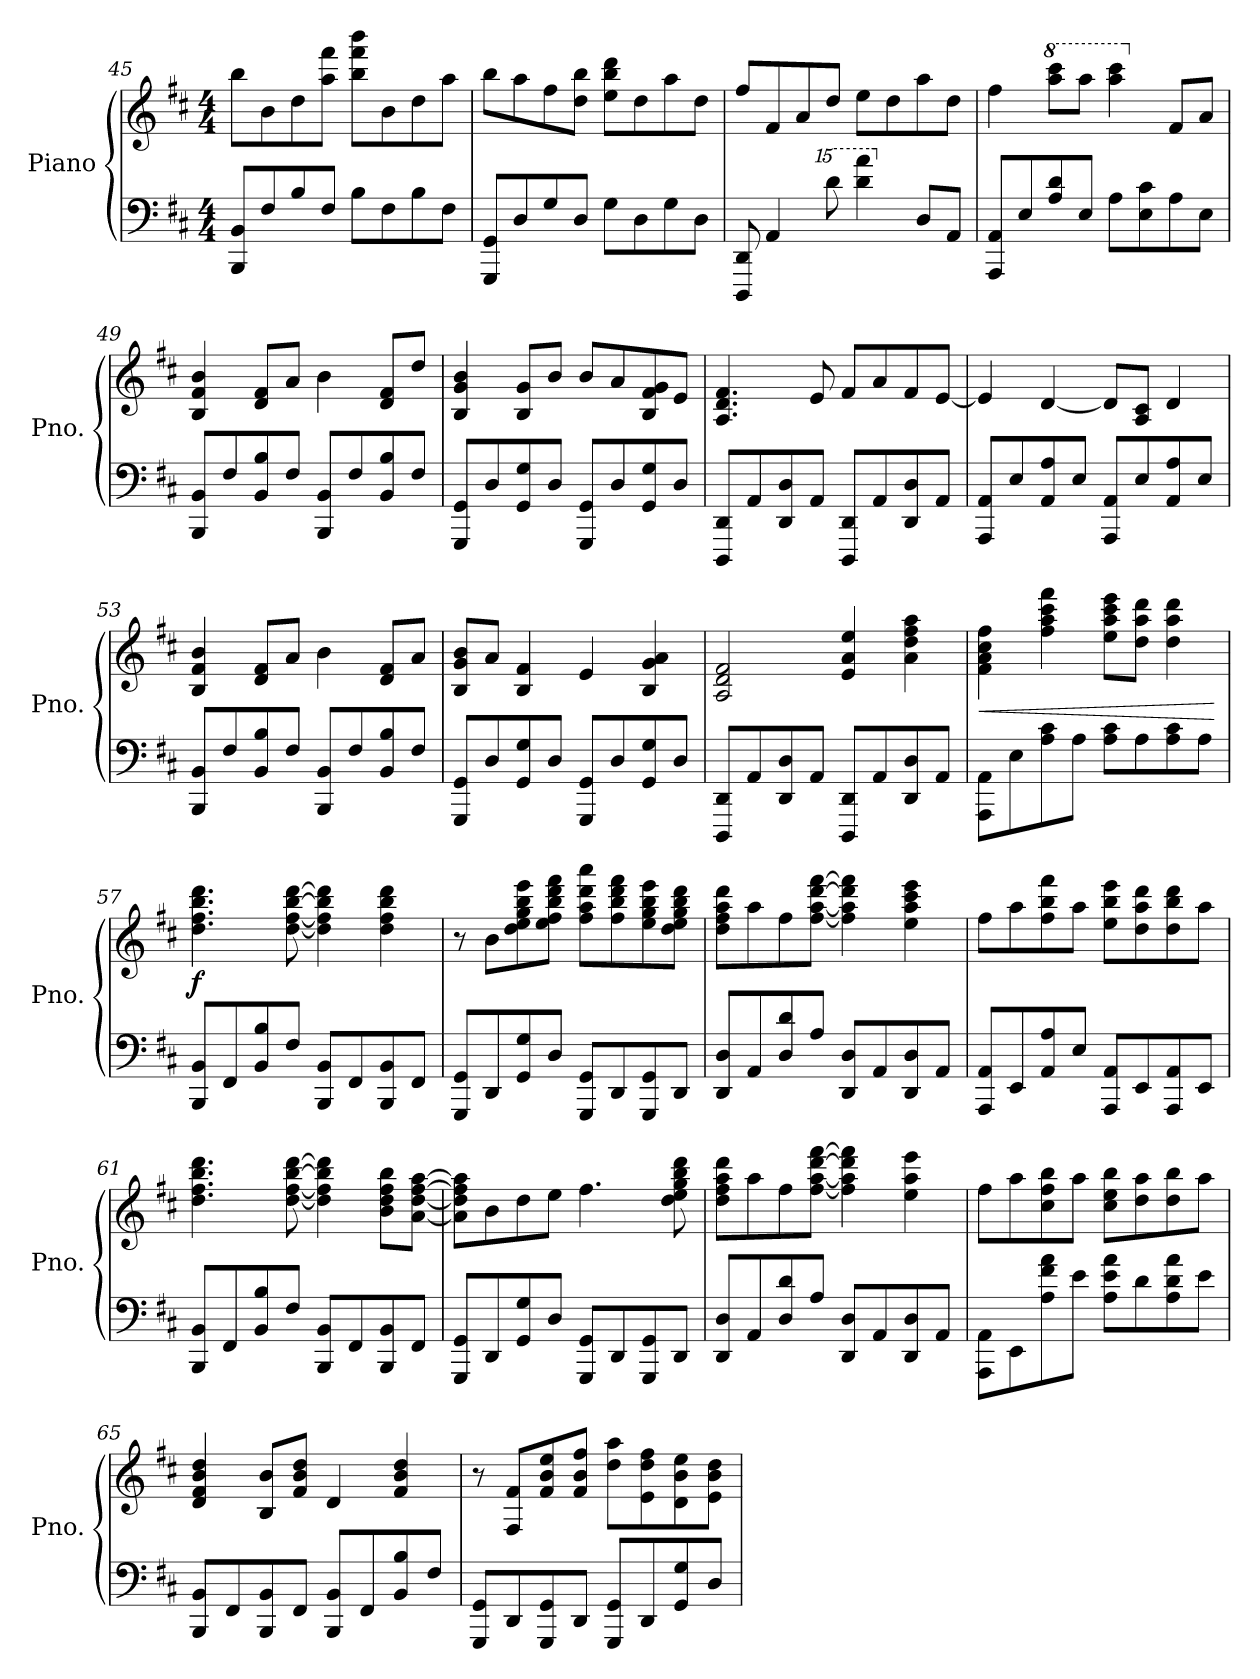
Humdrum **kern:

**kern	**kern	**dynam
*part1	*part1	*part1
*staff2	*staff1	*staff1/2
*I"Piano	*	*
*I'Pno.	*	*
*clefF4	*clefG2	*
*k[f#c#]	*k[f#c#]	*
*M4/4	*M4/4	*
=45	=45	=45
8BBB/ 8BB/L	8bb\L	.
8F#/	8b\	.
8B/	8dd\	.
8F#/J	8aa\ 8fff#\J	.
8B\L	8bb\ 8fff#\ 8bbb\L	.
8F#\	8b\	.
8B\	8dd\	.
8F#\J	8aa\J	.
!!LO:LB:g=z
=46	=46	=46
8GGG/ 8GG/L	8bb\L	.
8D/	8aa\	.
8G/	8ff#\	.
8D/J	8dd\ 8bb\J	.
8G\L	8ee\ 8bb\ 8ddd\L	.
8D\	8dd\	.
8G\	8aa\	.
8D\J	8dd\J	.
=47	=47	=47
8DDD/ 8DD/	8ff#/L	.
4AA/	8f#/	.
.	8a/	.
*15ma	*	*
8ddd\	8dd/J	.
4ddd\ 4aaa\	8ee\L	.
.	8dd\	.
*X15ma	*	*
8D/L	8aa\	.
8AA/J	8dd\J	.
=48	=48	=48
8AAA/ 8AA/L	4ff#\	.
8E/	.	.
*	*8va	*
8A/ 8d/	8aaa\ 8cccc#\L	.
8E/J	8aaa\J	.
8A\L	4aaa\ 4cccc#\	.
8E\ 8c#\	.	.
*	*X8va	*
8A\	8f#/L	.
8E\J	8a/J	.
=49	=49	=49
8BBB/ 8BB/L	4B/ 4f#/ 4b/	.
8F#/	.	.
8BB/ 8B/	8d/ 8f#/L	.
8F#/J	8a/J	.
8BBB/ 8BB/L	4b\	.
8F#/	.	.
8BB/ 8B/	8d/ 8f#/L	.
8F#/J	8dd/J	.
!!LO:LB:g=z
=50	=50	=50
8GGG/ 8GG/L	4B/ 4g/ 4b/	.
8D/	.	.
8GG/ 8G/	8B/ 8g/L	.
8D/J	8b/J	.
8GGG/ 8GG/L	8b/L	.
8D/	8a/	.
8GG/ 8G/	8B/ 8f#/ 8g/	.
8D/J	8e/J	.
=51	=51	=51
8DDD/ 8DD/L	4.A/ 4.d/ 4.f#/	.
8AA/	.	.
8DD/ 8D/	.	.
8AA/J	8e/	.
8DDD/ 8DD/L	8f#/L	.
8AA/	8a/	.
8DD/ 8D/	8f#/	.
8AA/J	[8e/J	.
=52	=52	=52
8AAA/ 8AA/L	4e/]	.
8E/	.	.
8AA/ 8A/	[4d/	.
8E/J	.	.
8AAA/ 8AA/L	8d/L]	.
8E/	8A/ 8c#/J	.
8AA/ 8A/	4d/	.
8E/J	.	.
=53	=53	=53
8BBB/ 8BB/L	4B/ 4f#/ 4b/	.
8F#/	.	.
8BB/ 8B/	8d/ 8f#/L	.
8F#/J	8a/J	.
8BBB/ 8BB/L	4b\	.
8F#/	.	.
8BB/ 8B/	8d/ 8f#/L	.
8F#/J	8a/J	.
=54	=54	=54
8GGG/ 8GG/L	8B/ 8g/ 8b/L	.
8D/	8a/J	.
8GG/ 8G/	4B/ 4f#/	.
8D/J	.	.
8GGG/ 8GG/L	4e/	.
8D/	.	.
8GG/ 8G/	4B/ 4g/ 4a/	.
8D/J	.	.
!!LO:LB:g=z
=55	=55	=55
8DDD/ 8DD/L	2A/ 2d/ 2f#/	.
8AA/	.	.
8DD/ 8D/	.	.
8AA/J	.	.
8DDD/ 8DD/L	4e/ 4a/ 4ee/	.
8AA/	.	.
8DD/ 8D/	4a\ 4dd\ 4ff#\ 4aa\	.
8AA/J	.	.
=56	=56	=56
!	!	!LO:HP:b
8AAA\ 8AA\L	4f#\ 4a\ 4cc#\ 4ff#\	<
8E\	.	.
8A\ 8c#\	4ff#\ 4aa\ 4ccc#\ 4fff#\	.
8A\J	.	.
8A\ 8c#\L	8ee\ 8aa\ 8ccc#\ 8eee\L	.
8A\	8dd\ 8aa\ 8ddd\J	.
8A\ 8c#\	4dd\ 4aa\ 4ddd\	.
8A\J	.	.
.	.	[
=57	=57	=57
!	!	!LO:DY:b
8BBB/ 8BB/L	4.dd\ 4.ff#\ 4.bb\ 4.ddd\	f
8FF#/	.	.
8BB/ 8B/	.	.
8F#/J	[8dd\ [8ff#\ [8bb\ [8ddd\	.
8BBB/ 8BB/L	4dd\] 4ff#\] 4bb\] 4ddd\]	.
8FF#/	.	.
8BBB/ 8BB/	4dd\ 4ff#\ 4bb\ 4ddd\	.
8FF#/J	.	.
=58	=58	=58
8GGG/ 8GG/L	8r	.
8DD/	8b\L	.
8GG/ 8G/	8dd\ 8ee\ 8gg\ 8bb\ 8eee\	.
8D/J	8ee\ 8ff#\ 8bb\ 8ddd\ 8fff#\J	.
8GGG/ 8GG/L	8ff#\ 8aa\ 8ddd\ 8aaa\L	.
8DD/	8ff#\ 8bb\ 8ddd\ 8fff#\	.
8GGG/ 8GG/	8ee\ 8gg\ 8bb\ 8eee\	.
8DD/J	8dd\ 8ee\ 8gg\ 8bb\ 8ddd\J	.
!!LO:PB:g=z
=59	=59	=59
8DD/ 8D/L	8dd\ 8ff#\ 8aa\ 8ddd\L	.
8AA/	8aa\	.
8D/ 8d/	8ff#\	.
8A/J	[8ff#\ [8aa\ [8ddd\ [8fff#\J	.
8DD/ 8D/L	4ff#\] 4aa\] 4ddd\] 4fff#\]	.
8AA/	.	.
8DD/ 8D/	4ee\ 4aa\ 4ccc#\ 4eee\	.
8AA/J	.	.
=60	=60	=60
8AAA/ 8AA/L	8ff#\L	.
8EE/	8aa\	.
8AA/ 8A/	8ff#\ 8bb\ 8fff#\	.
8E/J	8aa\J	.
8AAA/ 8AA/L	8ee\ 8bb\ 8eee\L	.
8EE/	8dd\ 8aa\ 8ddd\	.
8AAA/ 8AA/	8dd\ 8bb\ 8ddd\	.
8EE/J	8aa\J	.
=61	=61	=61
8BBB/ 8BB/L	4.dd\ 4.ff#\ 4.bb\ 4.ddd\	.
8FF#/	.	.
8BB/ 8B/	.	.
8F#/J	[8dd\ [8ff#\ [8bb\ [8ddd\	.
8BBB/ 8BB/L	4dd\] 4ff#\] 4bb\] 4ddd\]	.
8FF#/	.	.
8BBB/ 8BB/	8b\ 8dd\ 8ff#\ 8bb\L	.
8FF#/J	[8a\ [8dd\ [8ff#\ [8aa\J	.
=62	=62	=62
8GGG/ 8GG/L	8a\] 8dd\] 8ff#\] 8aa\]L	.
8DD/	8b\	.
8GG/ 8G/	8dd\	.
8D/J	8ee\J	.
8GGG/ 8GG/L	4.ff#\	.
8DD/	.	.
8GGG/ 8GG/	.	.
8DD/J	8dd\ 8ee\ 8gg\ 8bb\ 8ddd\	.
!!LO:LB:g=z
=63	=63	=63
8DD/ 8D/L	8dd\ 8ff#\ 8aa\ 8ddd\L	.
8AA/	8aa\	.
8D/ 8d/	8ff#\	.
8A/J	[8ff#\ [8aa\ [8ddd\ [8fff#\J	.
8DD/ 8D/L	4ff#\] 4aa\] 4ddd\] 4fff#\]	.
8AA/	.	.
8DD/ 8D/	4ee\ 4aa\ 4eee\	.
8AA/J	.	.
=64	=64	=64
8AAA\ 8AA\L	8ff#\L	.
8EE\	8aa\	.
8A\ 8f#\ 8a\	8cc#\ 8ff#\ 8bb\	.
8e\J	8aa\J	.
8A\ 8e\ 8a\L	8cc#\ 8ee\ 8bb\L	.
8d\	8dd\ 8aa\	.
8A\ 8d\ 8a\	8dd\ 8bb\	.
8e\J	8aa\J	.
=65	=65	=65
8BBB/ 8BB/L	4d/ 4f#/ 4b/ 4dd/	.
8FF#/	.	.
8BBB/ 8BB/	8B/ 8b/L	.
8FF#/J	8f#/ 8b/ 8dd/J	.
8BBB/ 8BB/L	4d/	.
8FF#/	.	.
8BB/ 8B/	4f#/ 4b/ 4dd/	.
8F#/J	.	.
=66	=66	=66
8GGG/ 8GG/L	8r	.
8DD/	8F#/ 8f#/L	.
8GGG/ 8GG/	8f#/ 8b/ 8ee/	.
8DD/J	8f#/ 8b/ 8ff#/J	.
8GGG/ 8GG/L	8dd\ 8aa\L	.
8DD/	8e\ 8dd\ 8ff#\	.
8GG/ 8G/	8d\ 8b\ 8ee\	.
8D/J	8e\ 8b\ 8dd\J	.
=	=	=
*-	*-	*-
